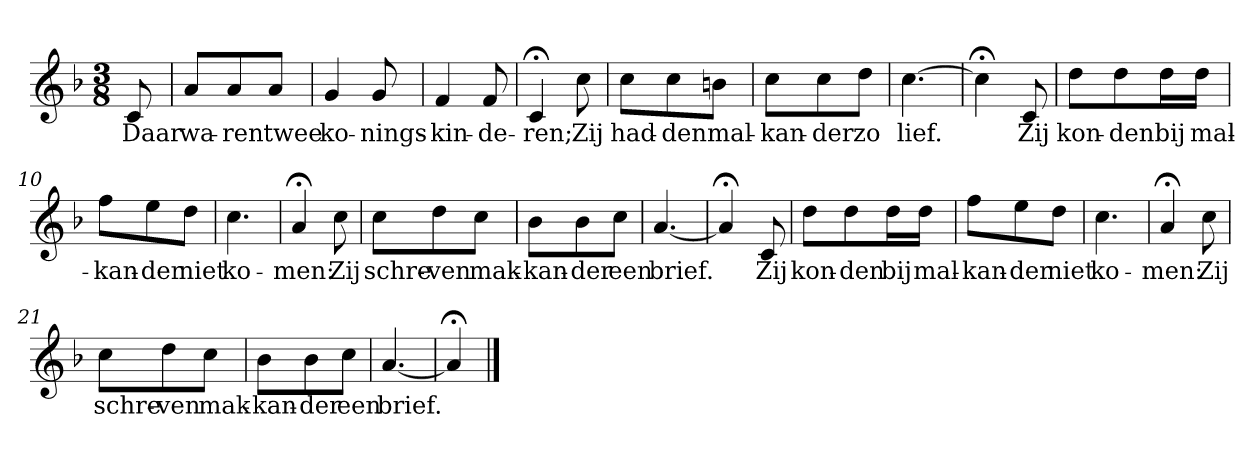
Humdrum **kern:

**kern	**text
*part1	*part1
*staff1	*staff1
*k[b-]	*
*F:	*
*M3/8	*
*MM120	*
=	=
8c	Daar
=1	=1
8aL	wa-
8a	-ren
8aJ	twee
=2	=2
4g	ko-
8g	-nings-
=3	=3
4f	-kin-
8f	-de-
=4	=4
4c;<	-ren;
8cc	Zij
=5	=5
8ccL	had-
8cc	-den
8bnJ	mal-
=6	=6
8ccL	-kan-
8cc	-der
8ddJ	zo
=7	=7
[4.cc	lief.
=8	=8
4cc;<]	.
8c	Zij
=9	=9
8ddL	kon-
8dd	-den
16ddL	bij
16ddJJ	mal-
=10	=10
8ffL	-kan-
8ee	-der
8ddJ	niet
=11	=11
4.cc	ko-
=12	=12
4a;<	-men:
8cc	Zij
=13	=13
8ccL	schre-
8dd	-ven
8ccJ	mak-
=14	=14
8b-L	-kan-
8b-	-der
8ccJ	een
=15	=15
[4.a	brief.
=16	=16
4a;<]	.
8c	Zij
=17	=17
8ddL	kon-
8dd	-den
16ddL	bij
16ddJJ	mal-
=18	=18
8ffL	-kan-
8ee	-der
8ddJ	niet
=19	=19
4.cc	ko-
=20	=20
4a;<	-men:
8cc	Zij
=21	=21
8ccL	schre-
8dd	-ven
8ccJ	mak-
=22	=22
8b-L	-kan-
8b-	-der
8ccJ	een
=23	=23
[4.a	brief.
=24	=24
4a;<]	.
==	==
*-	*-
